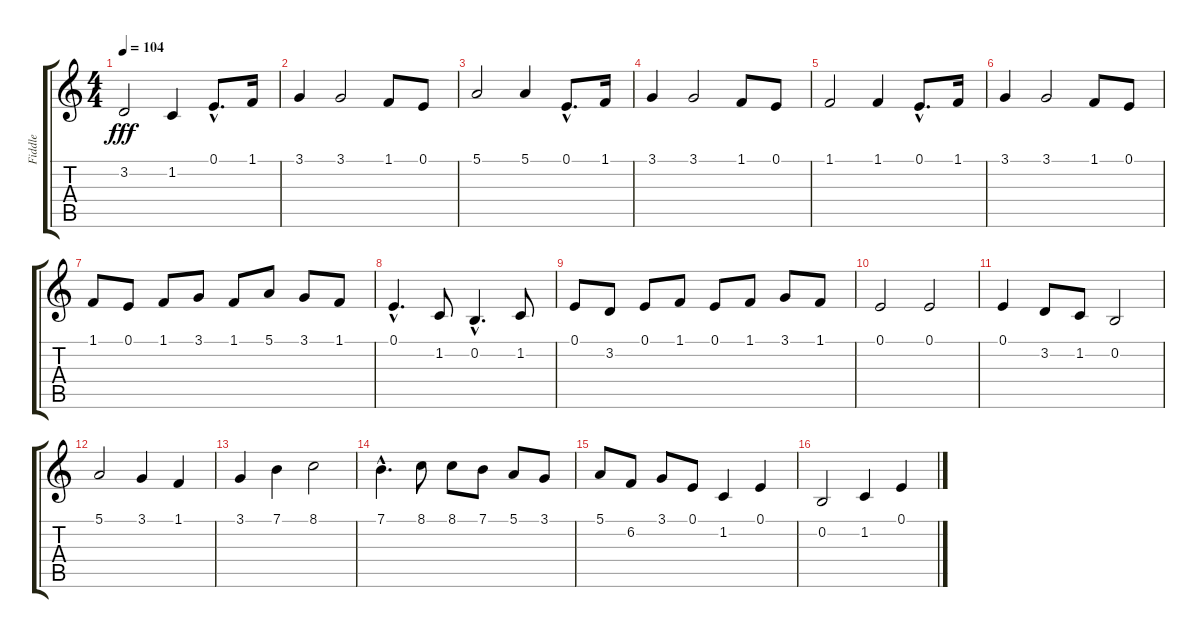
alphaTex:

\track ("Fiddle" "Fiddle") {instrument fiddle}
\staff {score tabs}
\tuning (E4 B3 G3 D3 A2 E2) {hide}
\ts (4 4)
\tempo 104
\clef g2
\ks c
3.2.2{dy fff} 1.2.4 0.1{hac}.8{d} 1.1.16 |
3.1.4 3.1.2 1.1.8 0.1.8 |
5.1.2 5.1.4 0.1{hac}.8{d} 1.1.16 |
3.1.4 3.1.2 1.1.8 0.1.8 |
1.1.2 1.1.4 0.1{hac}.8{d} 1.1.16 |
3.1.4 3.1.2 1.1.8 0.1.8 |
1.1.8 0.1.8 1.1.8 3.1.8 1.1.8 5.1.8 3.1.8 1.1.8 |
0.1{hac}.4{d} 1.2.8 0.2{hac}.4{d} 1.2.8 |
0.1.8 3.2.8 0.1.8 1.1.8 0.1.8 1.1.8 3.1.8 1.1.8 |
0.1.2 0.1.2 |
0.1.4 3.2.8 1.2.8 0.2.2 |
5.1.2 3.1.4 1.1.4 |
3.1.4 7.1.4 8.1.2 |
7.1{hac}.4{d} 8.1.8 8.1.8 7.1.8 5.1.8 3.1.8 |
5.1.8 6.2.8 3.1.8 0.1.8 1.2.4 0.1.4 |
0.2.2 1.2.4 0.1.4
